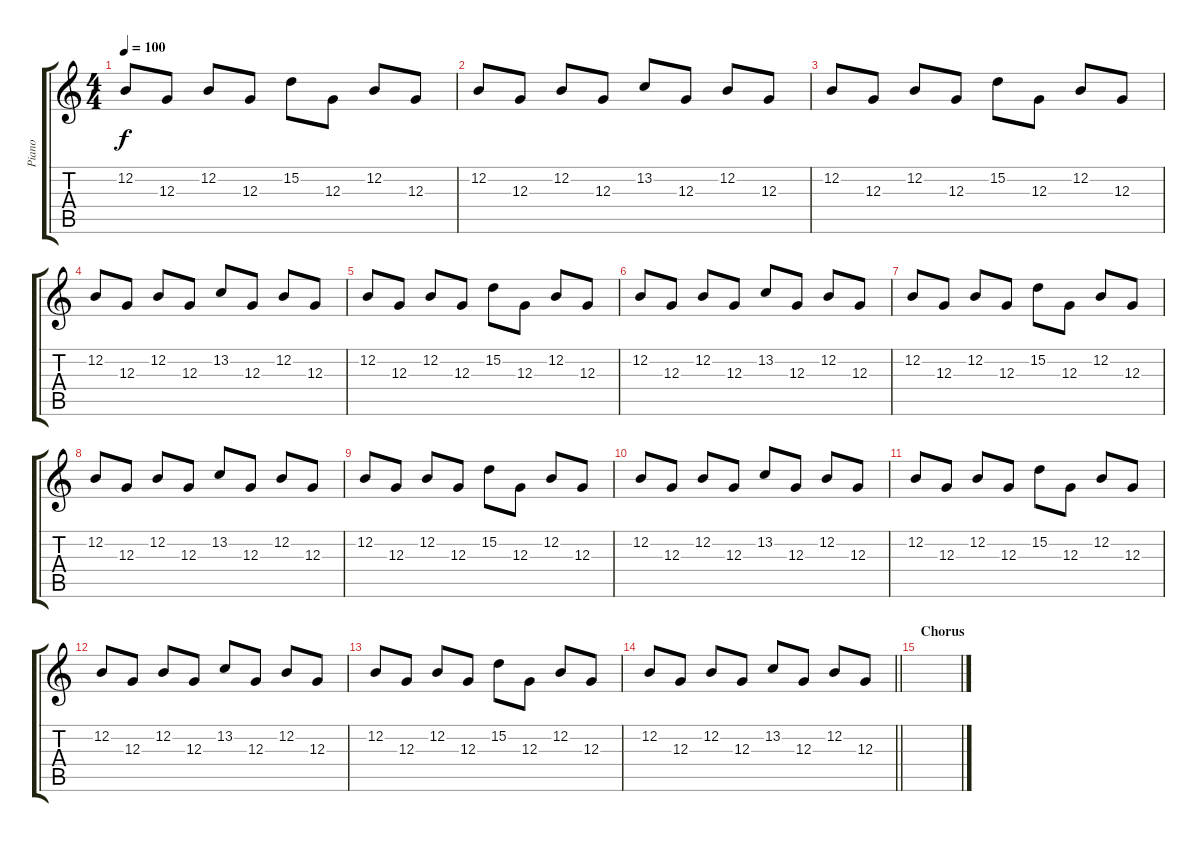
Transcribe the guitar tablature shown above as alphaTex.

\track ("Piano" "Piano") {instrument acousticgrandpiano}
\staff {score tabs}
\tuning (E4 B3 G3 D3 A2 E2) {hide}
\ts (4 4)
\tempo 100
\clef g2
\ks c
12.2.8{dy f} 12.3.8 12.2.8 12.3.8 15.2.8 12.3.8 12.2.8 12.3.8 |
12.2.8 12.3.8 12.2.8 12.3.8 13.2.8 12.3.8 12.2.8 12.3.8 |
12.2.8 12.3.8 12.2.8 12.3.8 15.2.8 12.3.8 12.2.8 12.3.8 |
12.2.8 12.3.8 12.2.8 12.3.8 13.2.8 12.3.8 12.2.8 12.3.8 |
12.2.8 12.3.8 12.2.8 12.3.8 15.2.8 12.3.8 12.2.8 12.3.8 |
12.2.8 12.3.8 12.2.8 12.3.8 13.2.8 12.3.8 12.2.8 12.3.8 |
12.2.8 12.3.8 12.2.8 12.3.8 15.2.8 12.3.8 12.2.8 12.3.8 |
12.2.8 12.3.8 12.2.8 12.3.8 13.2.8 12.3.8 12.2.8 12.3.8 |
12.2.8 12.3.8 12.2.8 12.3.8 15.2.8 12.3.8 12.2.8 12.3.8 |
12.2.8 12.3.8 12.2.8 12.3.8 13.2.8 12.3.8 12.2.8 12.3.8 |
12.2.8 12.3.8 12.2.8 12.3.8 15.2.8 12.3.8 12.2.8 12.3.8 |
12.2.8 12.3.8 12.2.8 12.3.8 13.2.8 12.3.8 12.2.8 12.3.8 |
12.2.8 12.3.8 12.2.8 12.3.8 15.2.8 12.3.8 12.2.8 12.3.8 |
\barLineRight lightlight
12.2.8 12.3.8 12.2.8 12.3.8 13.2.8 12.3.8 12.2.8 12.3.8 |
\section ("" "Chorus")
